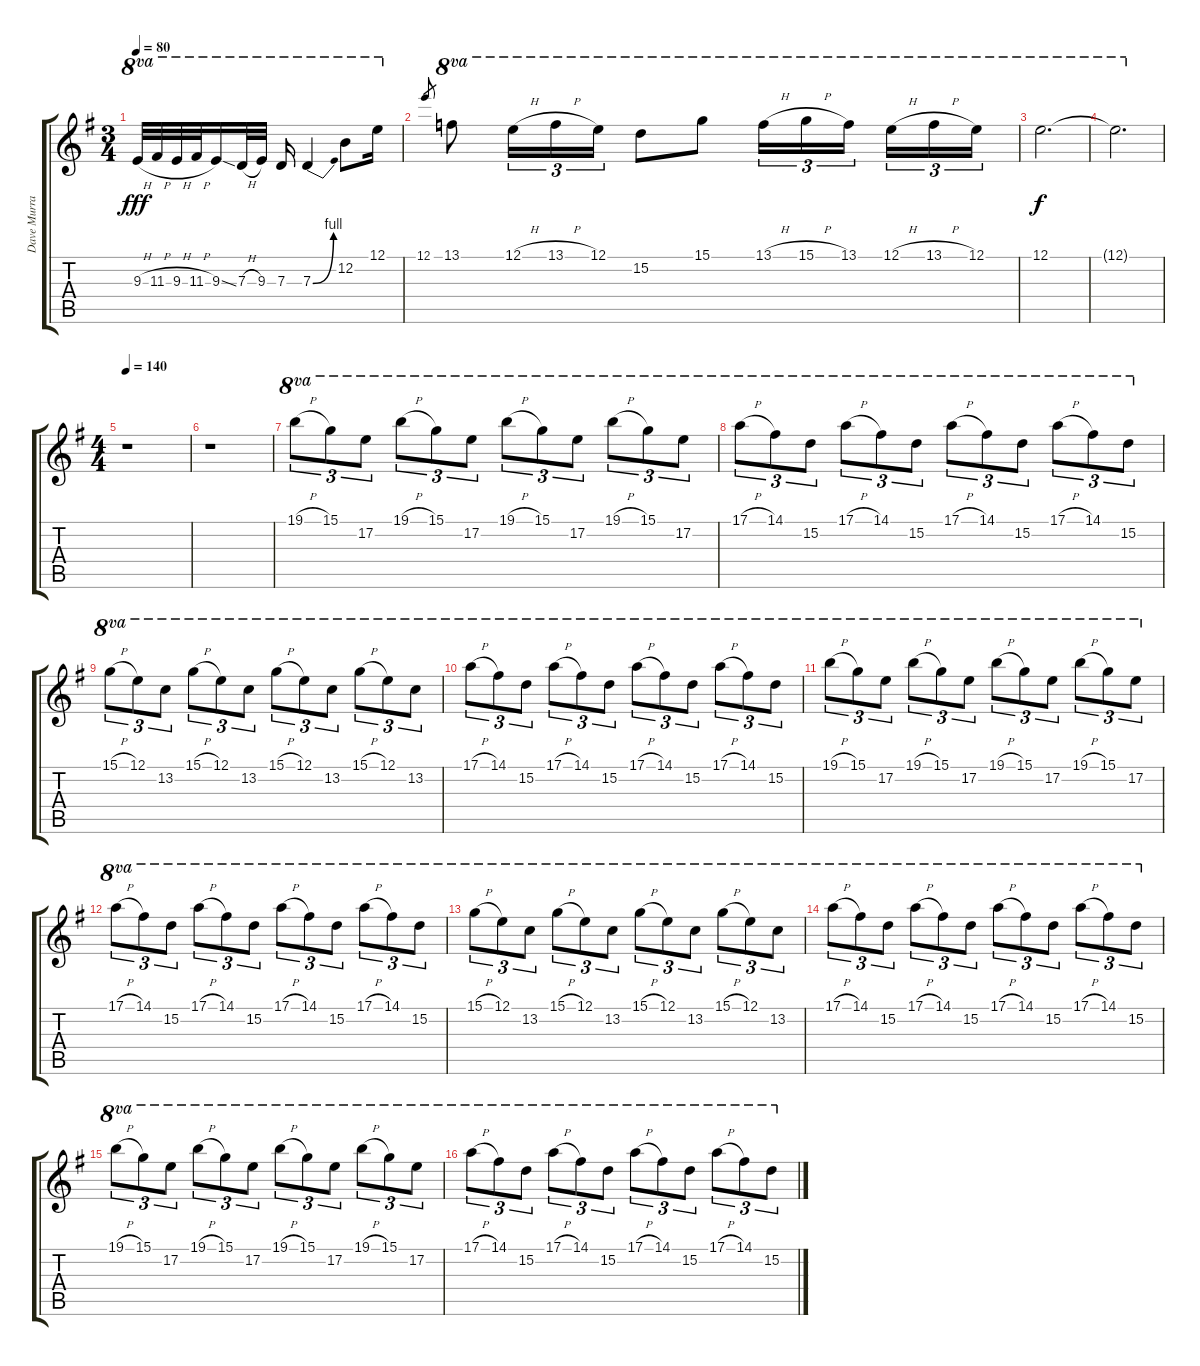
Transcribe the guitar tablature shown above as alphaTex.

\track ("Dave Murray" "Dave Murra") {instrument overdrivenguitar}
\staff {score tabs}
\tuning (E4 B3 G3 D3 A2 E2) {hide}
\ts (3 4)
\tempo 80
\clef g2
\ks g
9.3{h}.32{ot 8va dy fff} 11.3{h}.32{ot 8va} 9.3{h}.32{ot 8va} 11.3{h}.32{ot 8va} 9.3{ss}.16{ot 8va} 7.3{h}.32{ot 8va} 9.3.32{ot 8va} 7.3.16{ot 8va} 7.3{be (bend 0 0 60 4)}.4{ot 8va} 12.2.8{ot 8va} 12.1.16{ot 8va} |
12.1.8{gr} 13.1.8{ot 8va} 12.1{h}.16{tu (3 2) ot 8va} 13.1{h}.16{tu (3 2) ot 8va} 12.1.16{tu (3 2) ot 8va} 15.2.8{ot 8va} 15.1.8{ot 8va} 13.1{h}.16{tu (3 2) ot 8va} 15.1{h}.16{tu (3 2) ot 8va} 13.1.16{tu (3 2) ot 8va beam splitsecondary} 12.1{h}.16{tu (3 2) ot 8va} 13.1{h}.16{tu (3 2) ot 8va} 12.1.16{tu (3 2) ot 8va} |
12.1.2{d ot 8va dy f} |
12.1{t}.2{d ot 8va} |
\ts (4 4)
\tempo 160
\tempo 140
r.1 |
r.1 |
19.1{h}.8{tu (3 2) ot 8va} 15.1.8{tu (3 2) ot 8va} 17.2.8{tu (3 2) ot 8va} 19.1{h}.8{tu (3 2) ot 8va} 15.1.8{tu (3 2) ot 8va} 17.2.8{tu (3 2) ot 8va} 19.1{h}.8{tu (3 2) ot 8va} 15.1.8{tu (3 2) ot 8va} 17.2.8{tu (3 2) ot 8va} 19.1{h}.8{tu (3 2) ot 8va} 15.1.8{tu (3 2) ot 8va} 17.2.8{tu (3 2) ot 8va} |
17.1{h}.8{tu (3 2) ot 8va} 14.1.8{tu (3 2) ot 8va} 15.2.8{tu (3 2) ot 8va} 17.1{h}.8{tu (3 2) ot 8va} 14.1.8{tu (3 2) ot 8va} 15.2.8{tu (3 2) ot 8va} 17.1{h}.8{tu (3 2) ot 8va} 14.1.8{tu (3 2) ot 8va} 15.2.8{tu (3 2) ot 8va} 17.1{h}.8{tu (3 2) ot 8va} 14.1.8{tu (3 2) ot 8va} 15.2.8{tu (3 2) ot 8va} |
15.1{h}.8{tu (3 2) ot 8va} 12.1.8{tu (3 2) ot 8va} 13.2.8{tu (3 2) ot 8va} 15.1{h}.8{tu (3 2) ot 8va} 12.1.8{tu (3 2) ot 8va} 13.2.8{tu (3 2) ot 8va} 15.1{h}.8{tu (3 2) ot 8va} 12.1.8{tu (3 2) ot 8va} 13.2.8{tu (3 2) ot 8va} 15.1{h}.8{tu (3 2) ot 8va} 12.1.8{tu (3 2) ot 8va} 13.2.8{tu (3 2) ot 8va} |
17.1{h}.8{tu (3 2) ot 8va} 14.1.8{tu (3 2) ot 8va} 15.2.8{tu (3 2) ot 8va} 17.1{h}.8{tu (3 2) ot 8va} 14.1.8{tu (3 2) ot 8va} 15.2.8{tu (3 2) ot 8va} 17.1{h}.8{tu (3 2) ot 8va} 14.1.8{tu (3 2) ot 8va} 15.2.8{tu (3 2) ot 8va} 17.1{h}.8{tu (3 2) ot 8va} 14.1.8{tu (3 2) ot 8va} 15.2.8{tu (3 2) ot 8va} |
19.1{h}.8{tu (3 2) ot 8va} 15.1.8{tu (3 2) ot 8va} 17.2.8{tu (3 2) ot 8va} 19.1{h}.8{tu (3 2) ot 8va} 15.1.8{tu (3 2) ot 8va} 17.2.8{tu (3 2) ot 8va} 19.1{h}.8{tu (3 2) ot 8va} 15.1.8{tu (3 2) ot 8va} 17.2.8{tu (3 2) ot 8va} 19.1{h}.8{tu (3 2) ot 8va} 15.1.8{tu (3 2) ot 8va} 17.2.8{tu (3 2) ot 8va} |
17.1{h}.8{tu (3 2) ot 8va} 14.1.8{tu (3 2) ot 8va} 15.2.8{tu (3 2) ot 8va} 17.1{h}.8{tu (3 2) ot 8va} 14.1.8{tu (3 2) ot 8va} 15.2.8{tu (3 2) ot 8va} 17.1{h}.8{tu (3 2) ot 8va} 14.1.8{tu (3 2) ot 8va} 15.2.8{tu (3 2) ot 8va} 17.1{h}.8{tu (3 2) ot 8va} 14.1.8{tu (3 2) ot 8va} 15.2.8{tu (3 2) ot 8va} |
15.1{h}.8{tu (3 2) ot 8va} 12.1.8{tu (3 2) ot 8va} 13.2.8{tu (3 2) ot 8va} 15.1{h}.8{tu (3 2) ot 8va} 12.1.8{tu (3 2) ot 8va} 13.2.8{tu (3 2) ot 8va} 15.1{h}.8{tu (3 2) ot 8va} 12.1.8{tu (3 2) ot 8va} 13.2.8{tu (3 2) ot 8va} 15.1{h}.8{tu (3 2) ot 8va} 12.1.8{tu (3 2) ot 8va} 13.2.8{tu (3 2) ot 8va} |
17.1{h}.8{tu (3 2) ot 8va} 14.1.8{tu (3 2) ot 8va} 15.2.8{tu (3 2) ot 8va} 17.1{h}.8{tu (3 2) ot 8va} 14.1.8{tu (3 2) ot 8va} 15.2.8{tu (3 2) ot 8va} 17.1{h}.8{tu (3 2) ot 8va} 14.1.8{tu (3 2) ot 8va} 15.2.8{tu (3 2) ot 8va} 17.1{h}.8{tu (3 2) ot 8va} 14.1.8{tu (3 2) ot 8va} 15.2.8{tu (3 2) ot 8va} |
19.1{h}.8{tu (3 2) ot 8va} 15.1.8{tu (3 2) ot 8va} 17.2.8{tu (3 2) ot 8va} 19.1{h}.8{tu (3 2) ot 8va} 15.1.8{tu (3 2) ot 8va} 17.2.8{tu (3 2) ot 8va} 19.1{h}.8{tu (3 2) ot 8va} 15.1.8{tu (3 2) ot 8va} 17.2.8{tu (3 2) ot 8va} 19.1{h}.8{tu (3 2) ot 8va} 15.1.8{tu (3 2) ot 8va} 17.2.8{tu (3 2) ot 8va} |
17.1{h}.8{tu (3 2) ot 8va} 14.1.8{tu (3 2) ot 8va} 15.2.8{tu (3 2) ot 8va} 17.1{h}.8{tu (3 2) ot 8va} 14.1.8{tu (3 2) ot 8va} 15.2.8{tu (3 2) ot 8va} 17.1{h}.8{tu (3 2) ot 8va} 14.1.8{tu (3 2) ot 8va} 15.2.8{tu (3 2) ot 8va} 17.1{h}.8{tu (3 2) ot 8va} 14.1.8{tu (3 2) ot 8va} 15.2.8{tu (3 2) ot 8va}
